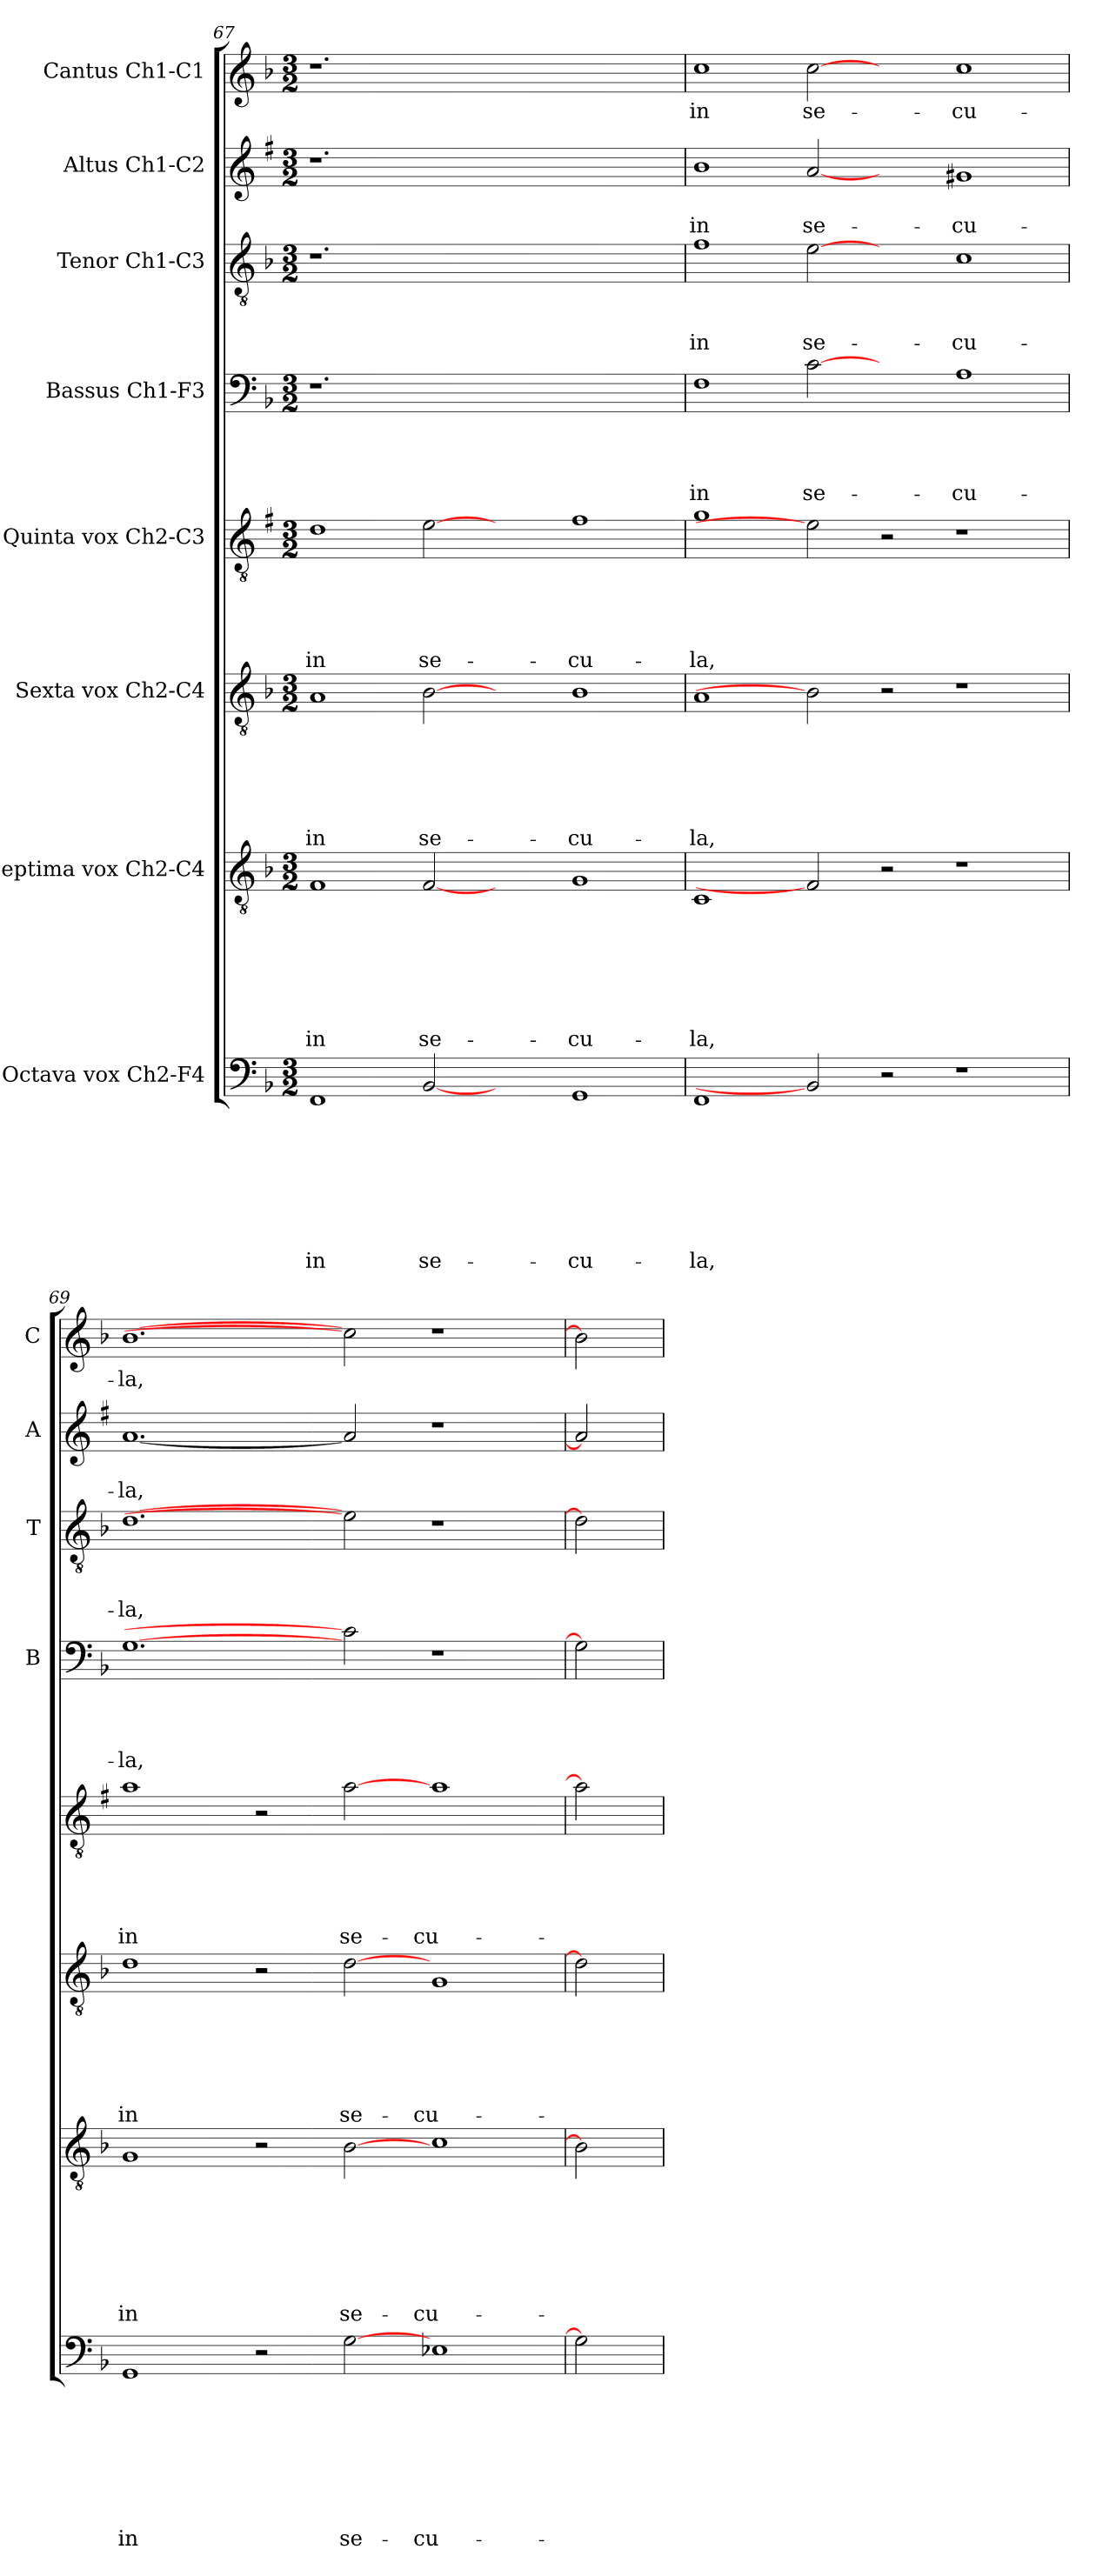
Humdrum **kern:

**kern	**text	**text	**text	**text	**text	**text	**text	**text	**kern	**text	**text	**text	**text	**text	**text	**text	**kern	**text	**text	**text	**text	**text	**text	**kern	**text	**text	**text	**text	**text	**kern	**text	**text	**text	**text	**kern	**text	**text	**text	**kern	**text	**text	**kern	**text
*part8	*part8	*part8	*part8	*part8	*part8	*part8	*part8	*part8	*part7	*part7	*part7	*part7	*part7	*part7	*part7	*part7	*part6	*part6	*part6	*part6	*part6	*part6	*part6	*part5	*part5	*part5	*part5	*part5	*part5	*part4	*part4	*part4	*part4	*part4	*part3	*part3	*part3	*part3	*part2	*part2	*part2	*part1	*part1
*staff8	*staff8	*staff8	*staff8	*staff8	*staff8	*staff8	*staff8	*staff8	*staff7	*staff7	*staff7	*staff7	*staff7	*staff7	*staff7	*staff7	*staff6	*staff6	*staff6	*staff6	*staff6	*staff6	*staff6	*staff5	*staff5	*staff5	*staff5	*staff5	*staff5	*staff4	*staff4	*staff4	*staff4	*staff4	*staff3	*staff3	*staff3	*staff3	*staff2	*staff2	*staff2	*staff1	*staff1
*I"Octava vox Ch2-F4	*	*	*	*	*	*	*	*	*I"Septima vox Ch2-C4	*	*	*	*	*	*	*	*I"Sexta vox Ch2-C4	*	*	*	*	*	*	*I"Quinta vox Ch2-C3	*	*	*	*	*	*I"Bassus Ch1-F3	*	*	*	*	*I"Tenor Ch1-C3	*	*	*	*I"Altus Ch1-C2	*	*	*I"Cantus Ch1-C1	*
*	*	*	*	*	*	*	*	*	*	*	*	*	*	*	*	*	*	*	*	*	*	*	*	*	*	*	*	*	*	*I'B	*	*	*	*	*I'T	*	*	*	*I'A	*	*	*I'C	*
*clefF4	*	*	*	*	*	*	*	*	*clefGv2	*	*	*	*	*	*	*	*clefGv2	*	*	*	*	*	*	*clefGv2	*	*	*	*	*	*clefF4	*	*	*	*	*clefGv2	*	*	*	*clefG2	*	*	*clefG2	*
*	*	*	*	*	*	*	*	*	*	*	*	*	*	*	*	*	*	*	*	*	*	*	*	*ITrd1c2	*	*	*	*	*	*	*	*	*	*	*	*	*	*	*ITrd1c2	*	*	*	*
*k[b-]	*	*	*	*	*	*	*	*	*k[b-]	*	*	*	*	*	*	*	*k[b-]	*	*	*	*	*	*	*k[b-]	*	*	*	*	*	*k[b-]	*	*	*	*	*k[b-]	*	*	*	*k[b-]	*	*	*k[b-]	*
*F:	*	*	*	*	*	*	*	*	*F:	*	*	*	*	*	*	*	*F:	*	*	*	*	*	*	*F:	*	*	*	*	*	*F:	*	*	*	*	*F:	*	*	*	*F:	*	*	*F:	*
*M3/2	*	*	*	*	*	*	*	*	*M3/2	*	*	*	*	*	*	*	*M3/2	*	*	*	*	*	*	*M3/2	*	*	*	*	*	*M3/2	*	*	*	*	*M3/2	*	*	*	*M3/2	*	*	*M3/2	*
=67	=67	=67	=67	=67	=67	=67	=67	=67	=67	=67	=67	=67	=67	=67	=67	=67	=67	=67	=67	=67	=67	=67	=67	=67	=67	=67	=67	=67	=67	=67	=67	=67	=67	=67	=67	=67	=67	=67	=67	=67	=67	=67	=67
!	!	!	!	!	!	!	!	!LO:LY:b	!	!	!	!	!	!	!	!LO:LY:b	!	!	!	!	!	!	!LO:LY:b	!	!	!	!	!	!LO:LY:b	!	!	!	!	!	!	!	!	!	!	!	!	!	!
1FF	.	.	.	.	.	.	.	in	1F	.	.	.	.	.	.	in	1A	.	.	.	.	.	in	1c	.	.	.	.	in	1.r	.	.	.	.	1.r	.	.	.	1.r	.	.	1.r	.
!	!	!	!	!	!	!	!	!LO:LY:b	!	!	!	!	!	!	!	!LO:LY:b	!	!	!	!	!	!	!LO:LY:b	!	!	!	!	!	!LO:LY:b	!	!	!	!	!	!	!	!	!	!	!	!	!	!
[2BB-	.	.	.	.	.	.	.	se-	[2F	.	.	.	.	.	.	se-	[2B-	.	.	.	.	.	se-	[2d	.	.	.	.	se-	.	.	.	.	.	.	.	.	.	.	.	.	.	.
2ryy	.	.	.	.	.	.	.	.	2ryy	.	.	.	.	.	.	.	2ryy	.	.	.	.	.	.	2ryy	.	.	.	.	.	1.ryy	.	.	.	.	1.ryy	.	.	.	1.ryy	.	.	1.ryy	.
!	!	!	!	!	!	!	!	!LO:LY:b	!	!	!	!	!	!	!	!LO:LY:b	!	!	!	!	!	!	!LO:LY:b	!	!	!	!	!	!LO:LY:b	!	!	!	!	!	!	!	!	!	!	!	!	!	!
1GG	.	.	.	.	.	.	.	-cu-	1G	.	.	.	.	.	.	-cu-	1B-	.	.	.	.	.	-cu-	1e	.	.	.	.	-cu-	.	.	.	.	.	.	.	.	.	.	.	.	.	.
=68	=68	=68	=68	=68	=68	=68	=68	=68	=68	=68	=68	=68	=68	=68	=68	=68	=68	=68	=68	=68	=68	=68	=68	=68	=68	=68	=68	=68	=68	=68	=68	=68	=68	=68	=68	=68	=68	=68	=68	=68	=68	=68	=68
!	!	!	!	!	!	!	!	!LO:LY:b	!	!	!	!	!	!	!	!LO:LY:b	!	!	!	!	!	!	!LO:LY:b	!	!	!	!	!	!LO:LY:b	!	!	!	!	!LO:LY:b	!	!	!	!LO:LY:b	!	!	!LO:LY:b	!	!LO:LY:b
1FF	.	.	.	.	.	.	.	-la,	1C	.	.	.	.	.	.	-la,	1A	.	.	.	.	.	-la,	1f	.	.	.	.	-la,	1F	.	.	.	in	1f	.	.	in	1a	.	in	1cc	in
!	!	!	!	!	!	!	!	!	!	!	!	!	!	!	!	!	!	!	!	!	!	!	!	!	!	!	!	!	!	!	!	!	!	!LO:LY:b	!	!	!	!LO:LY:b	!	!	!LO:LY:b	!	!LO:LY:b
2BB-]	.	.	.	.	.	.	.	.	2F]	.	.	.	.	.	.	.	2B-]	.	.	.	.	.	.	2d]	.	.	.	.	.	[2c	.	.	.	se-	[2e	.	.	se-	[2g	.	se-	[2cc	se-
2r	.	.	.	.	.	.	.	.	2r	.	.	.	.	.	.	.	2r	.	.	.	.	.	.	2r	.	.	.	.	.	2ryy	.	.	.	.	2ryy	.	.	.	2ryy	.	.	2ryy	.
!	!	!	!	!	!	!	!	!	!	!	!	!	!	!	!	!	!	!	!	!	!	!	!	!	!	!	!	!	!	!	!	!	!	!LO:LY:b	!	!	!	!LO:LY:b	!	!	!LO:LY:b	!	!LO:LY:b
1r	.	.	.	.	.	.	.	.	1r	.	.	.	.	.	.	.	1r	.	.	.	.	.	.	1r	.	.	.	.	.	1A	.	.	.	-cu-	1c	.	.	-cu-	1f#X	.	-cu-	1cc	-cu-
=69	=69	=69	=69	=69	=69	=69	=69	=69	=69	=69	=69	=69	=69	=69	=69	=69	=69	=69	=69	=69	=69	=69	=69	=69	=69	=69	=69	=69	=69	=69	=69	=69	=69	=69	=69	=69	=69	=69	=69	=69	=69	=69	=69
!	!	!	!	!	!	!	!	!LO:LY:b	!	!	!	!	!	!	!	!LO:LY:b	!	!	!	!	!	!	!LO:LY:b	!	!	!	!	!	!LO:LY:b	!	!	!	!	!LO:LY:b	!	!	!	!LO:LY:b	!	!	!LO:LY:b	!	!LO:LY:b
1GG	.	.	.	.	.	.	.	in	1G	.	.	.	.	.	.	in	1d	.	.	.	.	.	in	1g	.	.	.	.	in	[1.G	.	.	.	-la,	[1.d	.	.	-la,	[1.g	.	-la,	[1.b-	-la,
2r	.	.	.	.	.	.	.	.	2r	.	.	.	.	.	.	.	2r	.	.	.	.	.	.	2r	.	.	.	.	.	.	.	.	.	.	.	.	.	.	.	.	.	.	.
!	!	!	!	!	!	!	!	!LO:LY:b	!	!	!	!	!	!	!	!LO:LY:b	!	!	!	!	!	!	!LO:LY:b	!	!	!	!	!	!LO:LY:b	!	!	!	!	!	!	!	!	!	!	!	!	!	!
[2G	.	.	.	.	.	.	.	se-	[2B-	.	.	.	.	.	.	se-	[2d	.	.	.	.	.	se-	[2g	.	.	.	.	se-	2c]	.	.	.	.	2e]	.	.	.	2g]	.	.	2cc]	.
!	!	!	!	!	!	!	!	!LO:LY:b	!	!	!	!	!	!	!	!LO:LY:b	!	!	!	!	!	!	!LO:LY:b	!	!	!	!	!	!LO:LY:b	!	!	!	!	!	!	!	!	!	!	!	!	!	!
1E-X	.	.	.	.	.	.	.	-cu-	1c	.	.	.	.	.	.	-cu-	1G	.	.	.	.	.	-cu-	1g	.	.	.	.	-cu-	1r	.	.	.	.	1r	.	.	.	1r	.	.	1r	.
=70	=70	=70	=70	=70	=70	=70	=70	=70	=70	=70	=70	=70	=70	=70	=70	=70	=70	=70	=70	=70	=70	=70	=70	=70	=70	=70	=70	=70	=70	=70	=70	=70	=70	=70	=70	=70	=70	=70	=70	=70	=70	=70	=70
2G]	.	.	.	.	.	.	.	.	2B-]	.	.	.	.	.	.	.	2d]	.	.	.	.	.	.	2g]	.	.	.	.	.	2G]	.	.	.	.	2d]	.	.	.	2g]	.	.	2b-]	.
=	=	=	=	=	=	=	=	=	=	=	=	=	=	=	=	=	=	=	=	=	=	=	=	=	=	=	=	=	=	=	=	=	=	=	=	=	=	=	=	=	=	=	=
*-	*-	*-	*-	*-	*-	*-	*-	*-	*-	*-	*-	*-	*-	*-	*-	*-	*-	*-	*-	*-	*-	*-	*-	*-	*-	*-	*-	*-	*-	*-	*-	*-	*-	*-	*-	*-	*-	*-	*-	*-	*-	*-	*-
